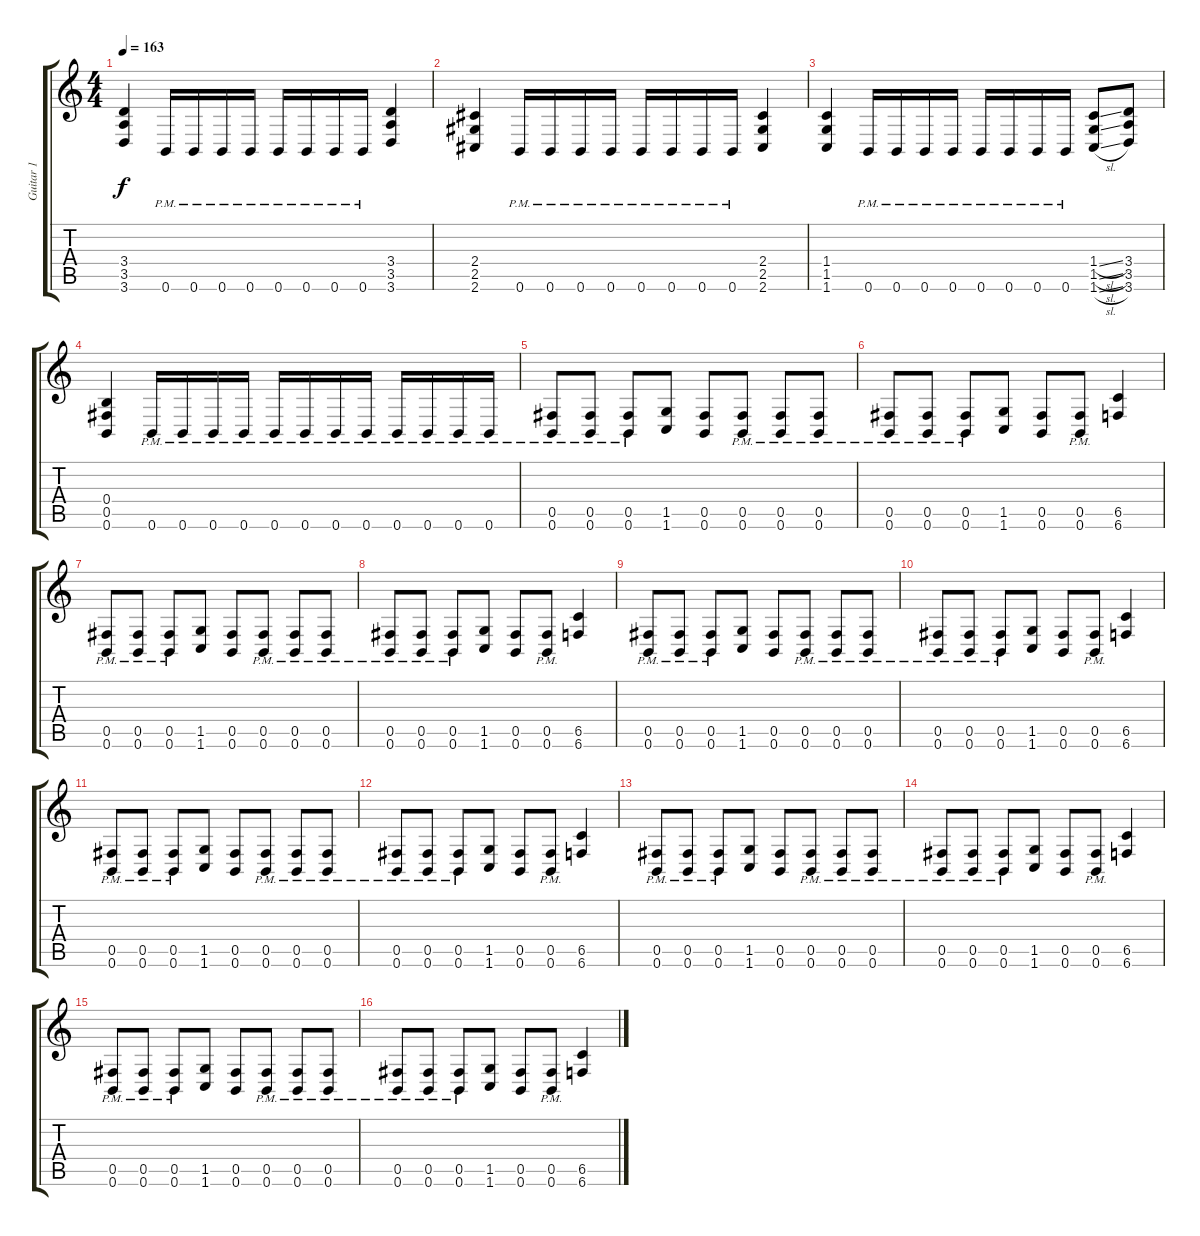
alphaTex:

\track ("Guitar 1" "Guitar 1") {instrument distortionguitar}
\staff {score tabs}
\tuning (Db4 Ab3 E3 B2 Gb2 B1) {hide}
\ts (4 4)
\tempo 163
\clef g2
\ks c
(3.4 3.5 3.6).4{dy f} 0.6{pm}.16 0.6{pm}.16 0.6{pm}.16 0.6{pm}.16 0.6{pm}.16 0.6{pm}.16 0.6{pm}.16 0.6{pm}.16 (3.4 3.5 3.6).4 |
(2.4 2.5 2.6).4 0.6{pm}.16 0.6{pm}.16 0.6{pm}.16 0.6{pm}.16 0.6{pm}.16 0.6{pm}.16 0.6{pm}.16 0.6{pm}.16 (2.4 2.5 2.6).4 |
(1.4 1.5 1.6).4 0.6{pm}.16 0.6{pm}.16 0.6{pm}.16 0.6{pm}.16 0.6{pm}.16 0.6{pm}.16 0.6{pm}.16 0.6{pm}.16 (1.4{sl} 1.5{sl} 1.6{sl}).8 (3.4 3.5 3.6).8 |
(0.4 0.5 0.6).4 0.6{pm}.16 0.6{pm}.16 0.6{pm}.16 0.6{pm}.16 0.6{pm}.16 0.6{pm}.16 0.6{pm}.16 0.6{pm}.16 0.6{pm}.16 0.6{pm}.16 0.6{pm}.16 0.6{pm}.16 |
(0.5{pm} 0.6{pm}).8 (0.5{pm} 0.6{pm}).8 (0.5{pm} 0.6{pm}).8 (1.5 1.6).8 (0.5 0.6).8 (0.5{pm} 0.6{pm}).8 (0.5{pm} 0.6{pm}).8 (0.5{pm} 0.6{pm}).8 |
(0.5{pm} 0.6{pm}).8 (0.5{pm} 0.6{pm}).8 (0.5{pm} 0.6{pm}).8 (1.5 1.6).8 (0.5 0.6).8 (0.5{pm} 0.6{pm}).8 (6.5 6.6).4 |
(0.5{pm} 0.6{pm}).8 (0.5{pm} 0.6{pm}).8 (0.5{pm} 0.6{pm}).8 (1.5 1.6).8 (0.5 0.6).8 (0.5{pm} 0.6{pm}).8 (0.5{pm} 0.6{pm}).8 (0.5{pm} 0.6{pm}).8 |
(0.5{pm} 0.6{pm}).8 (0.5{pm} 0.6{pm}).8 (0.5{pm} 0.6{pm}).8 (1.5 1.6).8 (0.5 0.6).8 (0.5{pm} 0.6{pm}).8 (6.5 6.6).4 |
(0.5{pm} 0.6{pm}).8 (0.5{pm} 0.6{pm}).8 (0.5{pm} 0.6{pm}).8 (1.5 1.6).8 (0.5 0.6).8 (0.5{pm} 0.6{pm}).8 (0.5{pm} 0.6{pm}).8 (0.5{pm} 0.6{pm}).8 |
(0.5{pm} 0.6{pm}).8 (0.5{pm} 0.6{pm}).8 (0.5{pm} 0.6{pm}).8 (1.5 1.6).8 (0.5 0.6).8 (0.5{pm} 0.6{pm}).8 (6.5 6.6).4 |
(0.5{pm} 0.6{pm}).8 (0.5{pm} 0.6{pm}).8 (0.5{pm} 0.6{pm}).8 (1.5 1.6).8 (0.5 0.6).8 (0.5{pm} 0.6{pm}).8 (0.5{pm} 0.6{pm}).8 (0.5{pm} 0.6{pm}).8 |
(0.5{pm} 0.6{pm}).8 (0.5{pm} 0.6{pm}).8 (0.5{pm} 0.6{pm}).8 (1.5 1.6).8 (0.5 0.6).8 (0.5{pm} 0.6{pm}).8 (6.5 6.6).4 |
(0.5{pm} 0.6{pm}).8 (0.5{pm} 0.6{pm}).8 (0.5{pm} 0.6{pm}).8 (1.5 1.6).8 (0.5 0.6).8 (0.5{pm} 0.6{pm}).8 (0.5{pm} 0.6{pm}).8 (0.5{pm} 0.6{pm}).8 |
(0.5{pm} 0.6{pm}).8 (0.5{pm} 0.6{pm}).8 (0.5{pm} 0.6{pm}).8 (1.5 1.6).8 (0.5 0.6).8 (0.5{pm} 0.6{pm}).8 (6.5 6.6).4 |
(0.5{pm} 0.6{pm}).8 (0.5{pm} 0.6{pm}).8 (0.5{pm} 0.6{pm}).8 (1.5 1.6).8 (0.5 0.6).8 (0.5{pm} 0.6{pm}).8 (0.5{pm} 0.6{pm}).8 (0.5{pm} 0.6{pm}).8 |
(0.5{pm} 0.6{pm}).8 (0.5{pm} 0.6{pm}).8 (0.5{pm} 0.6{pm}).8 (1.5 1.6).8 (0.5 0.6).8 (0.5{pm} 0.6{pm}).8 (6.5 6.6).4
